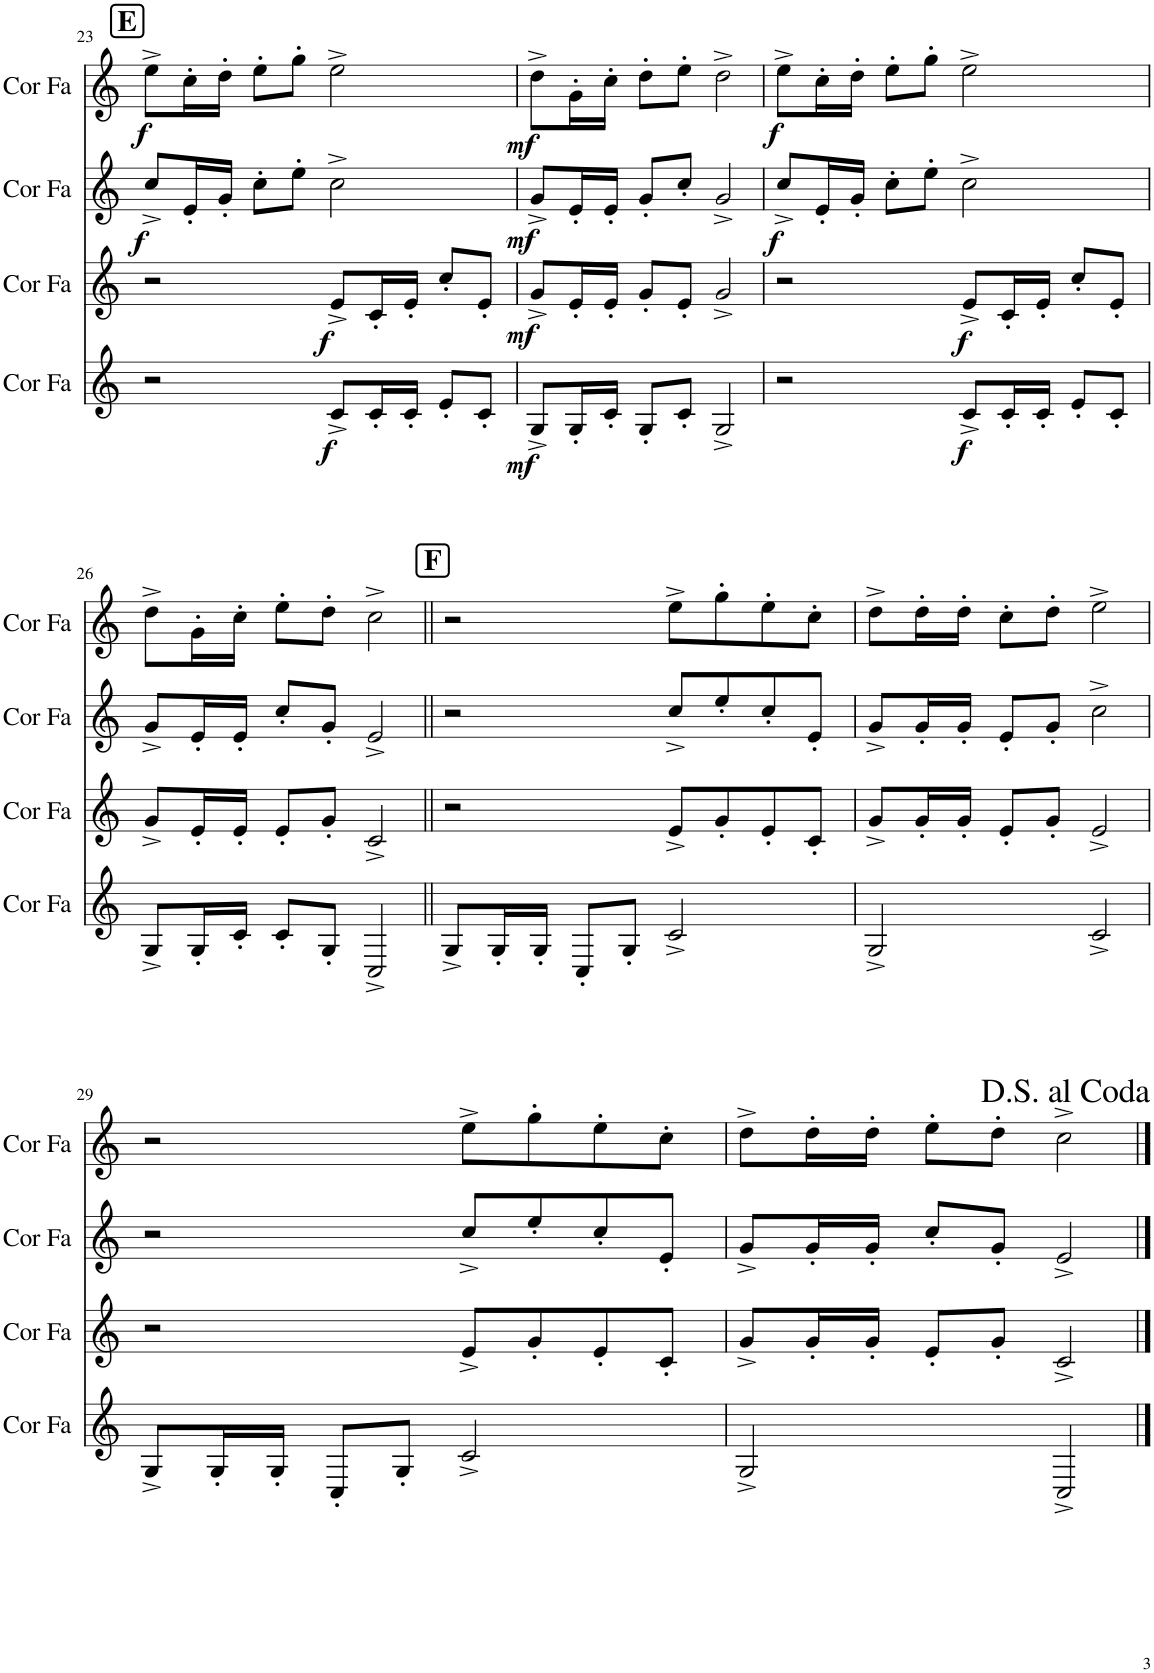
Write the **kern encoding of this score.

**kern	**dynam	**kern	**dynam	**kern	**dynam	**kern	**dynam
*part4	*part4	*part3	*part3	*part2	*part2	*part1	*part1
*staff4	*staff4	*staff3	*staff3	*staff2	*staff2	*staff1	*staff1
*I"Cor en Fa	*	*I"Cor en Fa	*	*I"Cor en Fa	*	*I"Cor en Fa	*
*I'Cor Fa	*	*I'Cor Fa	*	*I'Cor Fa	*	*I'Cor Fa	*
!!LO:PB:g=z
*clefG2	*	*clefG2	*	*clefG2	*	*clefG2	*
*Trd4c7	*	*Trd4c7	*	*Trd4c7	*	*Trd4c7	*
*k[]	*	*k[]	*	*k[]	*	*k[]	*
*M4/4	*	*M4/4	*	*M4/4	*	*M4/4	*
!!LO:REH:place=s1:a:B:cj:fs=14:t=E
=23	=23	=23	=23	=23	=23	=23	=23
!	!	!	!	!	!LO:DY:b	!	!LO:DY:b
2r	.	2r	.	8cc^/L	f	8ee^\L	f
.	.	.	.	16e'/L	.	16cc'\L	.
.	.	.	.	16g'/JJ	.	16dd'\JJ	.
.	.	.	.	8cc'\L	.	8ee'\L	.
.	.	.	.	8ee'\J	.	8gg'\J	.
!	!LO:DY:b	!	!LO:DY:b	!	!	!	!
8c^/L	f	8e^/L	f	2cc^\	.	2ee^\	.
16c'/L	.	16c'/L	.	.	.	.	.
16c'/JJ	.	16e'/JJ	.	.	.	.	.
8e'/L	.	8cc'/L	.	.	.	.	.
8c'/J	.	8e'/J	.	.	.	.	.
=24	=24	=24	=24	=24	=24	=24	=24
!	!LO:DY:b	!	!LO:DY:b	!	!LO:DY:b	!	!LO:DY:b
8G^/L	mf	8g^/L	mf	8g^/L	mf	8dd^\L	mf
16G'/L	.	16e'/L	.	16e'/L	.	16g'\L	.
16c'/JJ	.	16e'/JJ	.	16e'/JJ	.	16cc'\JJ	.
8G'/L	.	8g'/L	.	8g'/L	.	8dd'\L	.
8c'/J	.	8e'/J	.	8cc'/J	.	8ee'\J	.
2G^/	.	2g^/	.	2g^/	.	2dd^\	.
=25	=25	=25	=25	=25	=25	=25	=25
!	!	!	!	!	!LO:DY:b	!	!LO:DY:b
2r	.	2r	.	8cc^/L	f	8ee^\L	f
.	.	.	.	16e'/L	.	16cc'\L	.
.	.	.	.	16g'/JJ	.	16dd'\JJ	.
.	.	.	.	8cc'\L	.	8ee'\L	.
.	.	.	.	8ee'\J	.	8gg'\J	.
!	!LO:DY:b	!	!LO:DY:b	!	!	!	!
8c^/L	f	8e^/L	f	2cc^\	.	2ee^\	.
16c'/L	.	16c'/L	.	.	.	.	.
16c'/JJ	.	16e'/JJ	.	.	.	.	.
8e'/L	.	8cc'/L	.	.	.	.	.
8c'/J	.	8e'/J	.	.	.	.	.
!!LO:LB:g=z
=26	=26	=26	=26	=26	=26	=26	=26
8G^/L	.	8g^/L	.	8g^/L	.	8dd^\L	.
16G'/L	.	16e'/L	.	16e'/L	.	16g'\L	.
16c'/JJ	.	16e'/JJ	.	16e'/JJ	.	16cc'\JJ	.
8c'/L	.	8e'/L	.	8cc'/L	.	8ee'\L	.
8G'/J	.	8g'/J	.	8g'/J	.	8dd'\J	.
2C^/	.	2c^/	.	2e^/	.	2cc^\	.
!!LO:REH:place=s1:a:B:cj:fs=14:t=F
=27||	=27||	=27||	=27||	=27||	=27||	=27||	=27||
8G^/L	.	2r	.	2r	.	2r	.
16G'/L	.	.	.	.	.	.	.
16G'/JJ	.	.	.	.	.	.	.
8C'/L	.	.	.	.	.	.	.
8G'/J	.	.	.	.	.	.	.
2c^/	.	8e^/L	.	8cc^/L	.	8ee^\L	.
.	.	8g'/	.	8ee'/	.	8gg'\	.
.	.	8e'/	.	8cc'/	.	8ee'\	.
.	.	8c'/J	.	8e'/J	.	8cc'\J	.
=28	=28	=28	=28	=28	=28	=28	=28
2G^/	.	8g^/L	.	8g^/L	.	8dd^\L	.
.	.	16g'/L	.	16g'/L	.	16dd'\L	.
.	.	16g'/JJ	.	16g'/JJ	.	16dd'\JJ	.
.	.	8e'/L	.	8e'/L	.	8cc'\L	.
.	.	8g'/J	.	8g'/J	.	8dd'\J	.
2c^/	.	2e^/	.	2cc^\	.	2ee^\	.
!!LO:LB:g=z
=29	=29	=29	=29	=29	=29	=29	=29
8G^/L	.	2r	.	2r	.	2r	.
16G'/L	.	.	.	.	.	.	.
16G'/JJ	.	.	.	.	.	.	.
8C'/L	.	.	.	.	.	.	.
8G'/J	.	.	.	.	.	.	.
2c^/	.	8e^/L	.	8cc^/L	.	8ee^\L	.
.	.	8g'/	.	8ee'/	.	8gg'\	.
.	.	8e'/	.	8cc'/	.	8ee'\	.
.	.	8c'/J	.	8e'/J	.	8cc'\J	.
=30	=30	=30	=30	=30	=30	=30	=30
2G^/	.	8g^/L	.	8g^/L	.	8dd^\L	.
.	.	16g'/L	.	16g'/L	.	16dd'\L	.
.	.	16g'/JJ	.	16g'/JJ	.	16dd'\JJ	.
.	.	8e'/L	.	8cc'/L	.	8ee'\L	.
.	.	8g'/J	.	8g'/J	.	8dd'\J	.
2C^/	.	2c^/	.	2e^/	.	2cc^\	.
==	==	==	==	==	==	==	==
*-	*-	*-	*-	*-	*-	*-	*-
